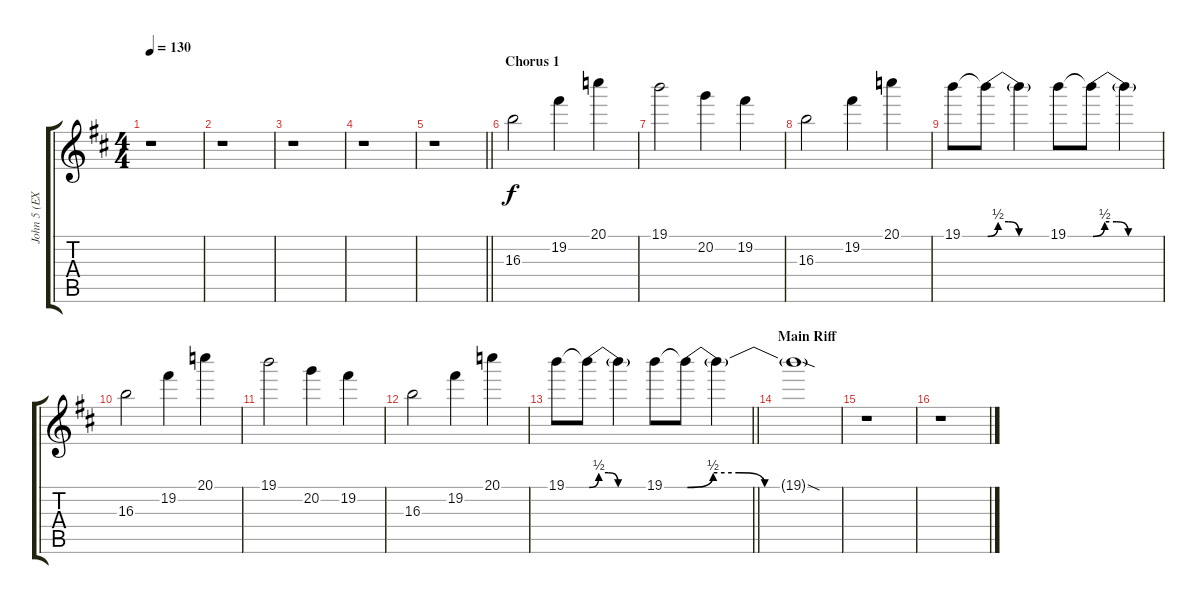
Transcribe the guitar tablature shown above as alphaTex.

\track ("John 5 (EXTRA)" "John 5 (EX") {instrument overdrivenguitar}
\staff {score tabs}
\tuning (E4 B3 G3 D3 A2 B1) {hide}
\ts (4 4)
\tempo 130
\clef g2
\ks d
r.1{dy f} |
r.1 |
r.1 |
r.1 |
\barLineRight lightlight
r.1 |
\section ("" "Chorus 1")
16.3.2{volume 12 balance 0} 19.2.4 20.1.4 |
19.1.2 20.2.4 19.2.4 |
16.3.2 19.2.4 20.1.4 |
19.1.8 19.1{be (custom 0 0 10 2 20 2 30 0 60 0) t}.8 19.1{t}.4 19.1.8 19.1{be (custom 0 0 10 2 20 2 30 0 60 0) t}.8 19.1{t}.4 |
16.3.2 19.2.4 20.1.4 |
19.1.2 20.2.4 19.2.4 |
16.3.2 19.2.4 20.1.4 |
\barLineRight lightlight
19.1.8 19.1{be (custom 0 0 10 2 20 2 30 0 60 0) t}.8 19.1{t}.4 19.1.8 19.1{be (custom 0 0 10 2 20 2 30 0 60 0) t}.8 19.1{t}.4 |
\section ("" "Main Riff")
19.1{sod t}.1 |
r.1 |
r.1
